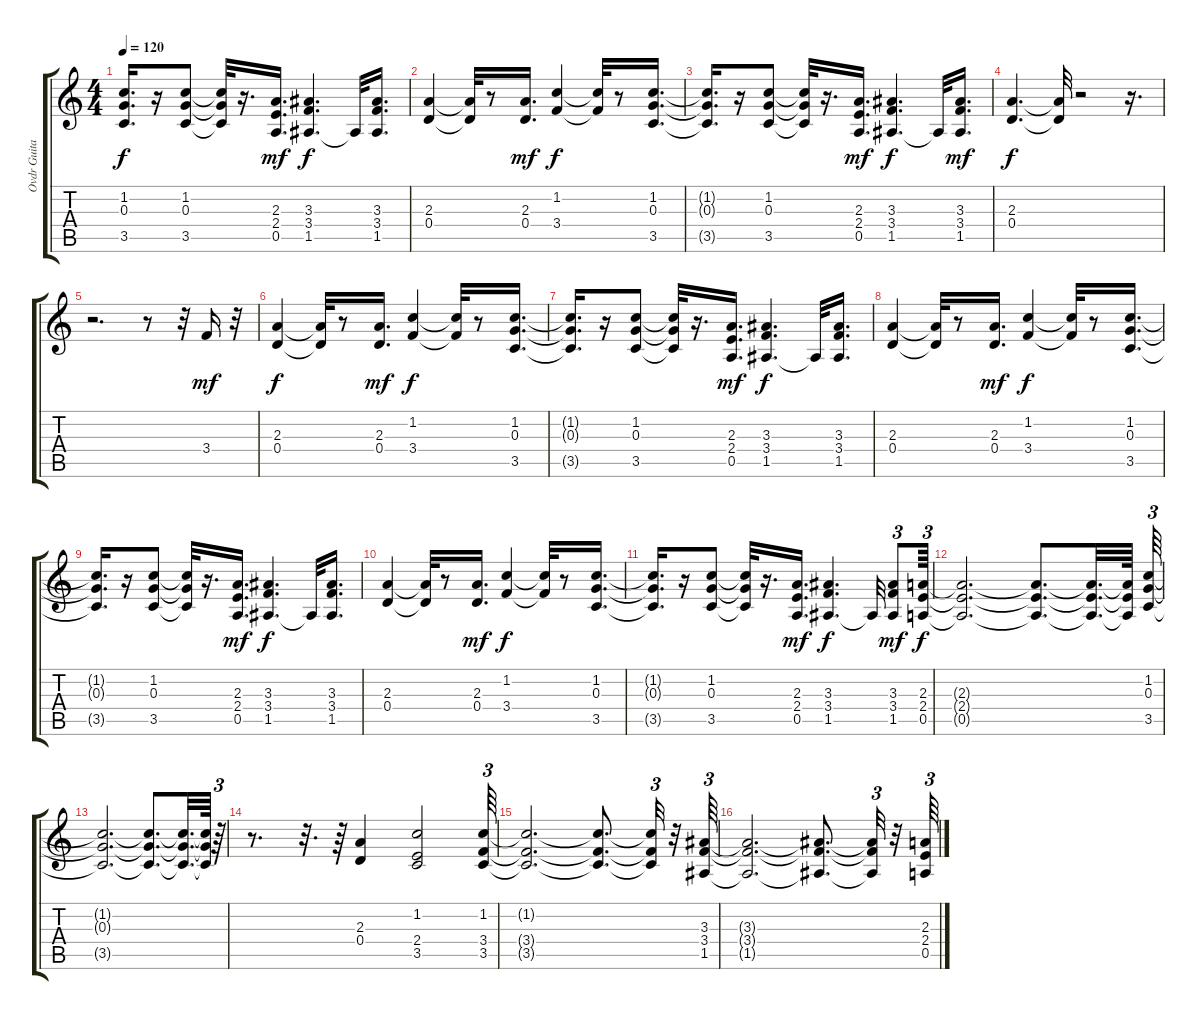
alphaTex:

\track ("Ovdr Guitar" "Ovdr Guita") {instrument overdrivenguitar}
\staff {score tabs}
\tuning (E4 B3 G3 D3 A2 E2) {hide}
\ts (4 4)
\tempo 120
\clef g2
\ks c
(1.2{t} 0.3{t} 3.5{t}).16{d dy f} r.16 (1.2 0.3 3.5).8 (1.2{t} 0.3{t} 3.5{t}).32 r.16{d} (2.3 2.4 0.5).16{d dy mf} (3.3 3.4 1.5).4{d dy f} 1.5{t}.32 (3.3 3.4 1.5).16{d} |
(2.3 0.4).4 (2.3{t} 0.4{t}).32 r.8 (2.3 0.4).16{d dy mf} (1.2 3.4).4{dy f} (1.2{t} 3.4{t}).32 r.8 (1.2 0.3 3.5).16{d} |
(1.2{t} 0.3{t} 3.5{t}).16{d} r.16 (1.2 0.3 3.5).8 (1.2{t} 0.3{t} 3.5{t}).32 r.16{d} (2.3 2.4 0.5).16{d dy mf} (3.3 3.4 1.5).4{d dy f} 1.5{t}.32 (3.3 3.4 1.5).16{d dy mf} |
(2.3 0.4).4{d dy f} (2.3{t} 0.4{t}).32 r.2 r.16{d} |
r.2{d} r.8 r.32 3.4.16{dy mf} r.32 |
(2.3 0.4).4{dy f} (2.3{t} 0.4{t}).32 r.8 (2.3 0.4).16{d dy mf} (1.2 3.4).4{dy f} (1.2{t} 3.4{t}).32 r.8 (1.2 0.3 3.5).16{d} |
(1.2{t} 0.3{t} 3.5{t}).16{d} r.16 (1.2 0.3 3.5).8 (1.2{t} 0.3{t} 3.5{t}).32 r.16{d} (2.3 2.4 0.5).16{d dy mf} (3.3 3.4 1.5).4{d dy f} 1.5{t}.32 (3.3 3.4 1.5).16{d} |
(2.3 0.4).4 (2.3{t} 0.4{t}).32 r.8 (2.3 0.4).16{d dy mf} (1.2 3.4).4{dy f} (1.2{t} 3.4{t}).32 r.8 (1.2 0.3 3.5).16{d} |
(1.2{t} 0.3{t} 3.5{t}).16{d} r.16 (1.2 0.3 3.5).8 (1.2{t} 0.3{t} 3.5{t}).32 r.16{d} (2.3 2.4 0.5).16{d dy mf} (3.3 3.4 1.5).4{d dy f} 1.5{t}.32 (3.3 3.4 1.5).16{d} |
(2.3 0.4).4 (2.3{t} 0.4{t}).32 r.8 (2.3 0.4).16{d dy mf} (1.2 3.4).4{dy f} (1.2{t} 3.4{t}).32 r.8 (1.2 0.3 3.5).16{d} |
(1.2{t} 0.3{t} 3.5{t}).16{d} r.16 (1.2 0.3 3.5).8 (1.2{t} 0.3{t} 3.5{t}).32 r.16{d} (2.3 2.4 0.5).16{d dy mf} (3.3 3.4 1.5).4{d dy f} 1.5{t}.32 (3.3 3.4 1.5).8{tu (3 2) dy mf} (2.3 2.4 0.5).64{tu (3 2) dy f} |
(2.3{t} 2.4{t} 0.5{t}).2{d} (2.3{t} 2.4{t} 0.5{t}).8{d} (2.3{t} 2.4{t} 0.5{t}).32{d} (2.3{t} 2.4{t} 0.5{t}).64 (1.2 0.3 3.5).64{tu (3 2)} |
(1.2{t} 0.3{t} 3.5{t}).2{d} (1.2{t} 0.3{t} 3.5{t}).8{d} (1.2{t} 0.3{t} 3.5{t}).32{d} (1.2{t} 0.3{t} 3.5{t}).64 r.64{tu (3 2)} |
r.8{d} r.32{d} r.64 (2.3 0.4).4 (1.2 2.4 3.5).2 (1.2 3.4 3.5).64{tu (3 2)} |
(1.2{t} 3.4{t} 3.5{t}).2{d} (1.2{t} 3.4{t} 3.5{t}).8{d} (1.2{t} 3.4{t} 3.5{t}).32{tu (3 2)} r.32 (3.3 3.4 1.5).64{tu (3 2)} |
(3.3{t} 3.4{t} 1.5{t}).2{d} (3.3{t} 3.4{t} 1.5{t}).8{d} (3.3{t} 3.4{t} 1.5{t}).32{tu (3 2)} r.32 (2.3 2.4 0.5).64{tu (3 2)}
